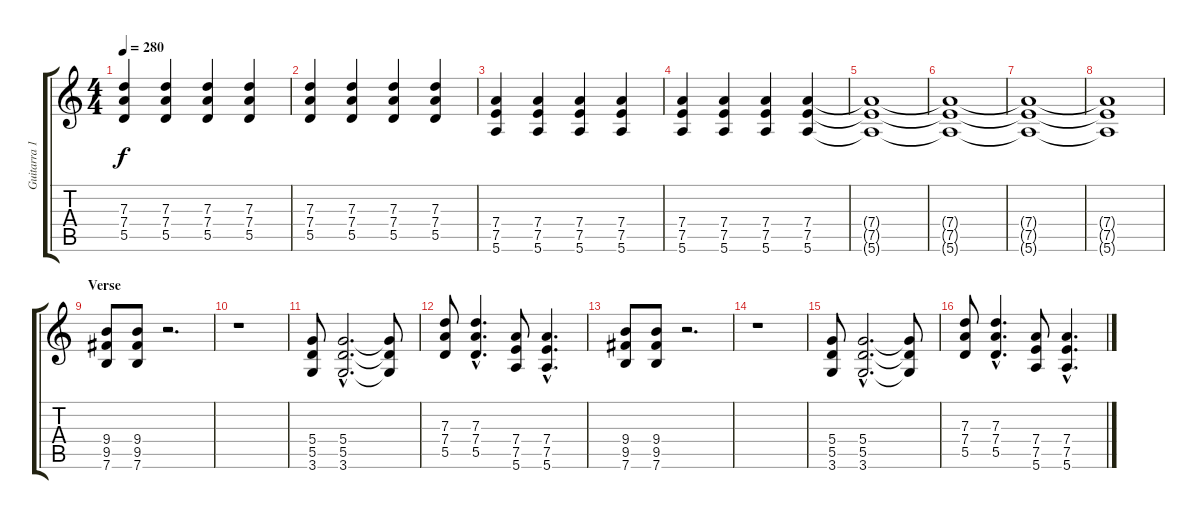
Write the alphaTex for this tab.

\track ("Guitarra 1 - Mathias" "Guitarra 1") {instrument distortionguitar}
\staff {score tabs}
\tuning (E4 B3 G3 D3 A2 E2) {hide}
\ts (4 4)
\tempo 280
\clef g2
\ks c
(7.3 7.4 5.5).4{dy f} (7.3 7.4 5.5).4 (7.3 7.4 5.5).4 (7.3 7.4 5.5).4 |
(7.3 7.4 5.5).4 (7.3 7.4 5.5).4 (7.3 7.4 5.5).4 (7.3 7.4 5.5).4 |
(7.4 7.5 5.6).4 (7.4 7.5 5.6).4 (7.4 7.5 5.6).4 (7.4 7.5 5.6).4 |
(7.4 7.5 5.6).4 (7.4 7.5 5.6).4 (7.4 7.5 5.6).4 (7.4 7.5 5.6).4 |
(7.4{t} 7.5{t} 5.6{t}).1 |
(7.4{t} 7.5{t} 5.6{t}).1 |
(7.4{t} 7.5{t} 5.6{t}).1 |
(7.4{t} 7.5{t} 5.6{t}).1 |
\section ("" "Verse")
(9.4 9.5 7.6).8 (9.4 9.5 7.6).8 r.2{d} |
r.1 |
(5.4 5.5 3.6).8 (5.4{hac} 5.5{hac} 3.6{hac}).2{d} (5.4{t} 5.5{t} 3.6{t}).8 |
(7.3 7.4 5.5).8 (7.3{hac} 7.4{hac} 5.5{hac}).4{d} (7.4 7.5 5.6).8 (7.4{hac} 7.5{hac} 5.6{hac}).4{d} |
(9.4 9.5 7.6).8 (9.4 9.5 7.6).8 r.2{d} |
r.1 |
(5.4 5.5 3.6).8 (5.4{hac} 5.5{hac} 3.6{hac}).2{d} (5.4{t} 5.5{t} 3.6{t}).8 |
(7.3 7.4 5.5).8 (7.3{hac} 7.4{hac} 5.5{hac}).4{d} (7.4 7.5 5.6).8 (7.4{hac} 7.5{hac} 5.6{hac}).4{d}
